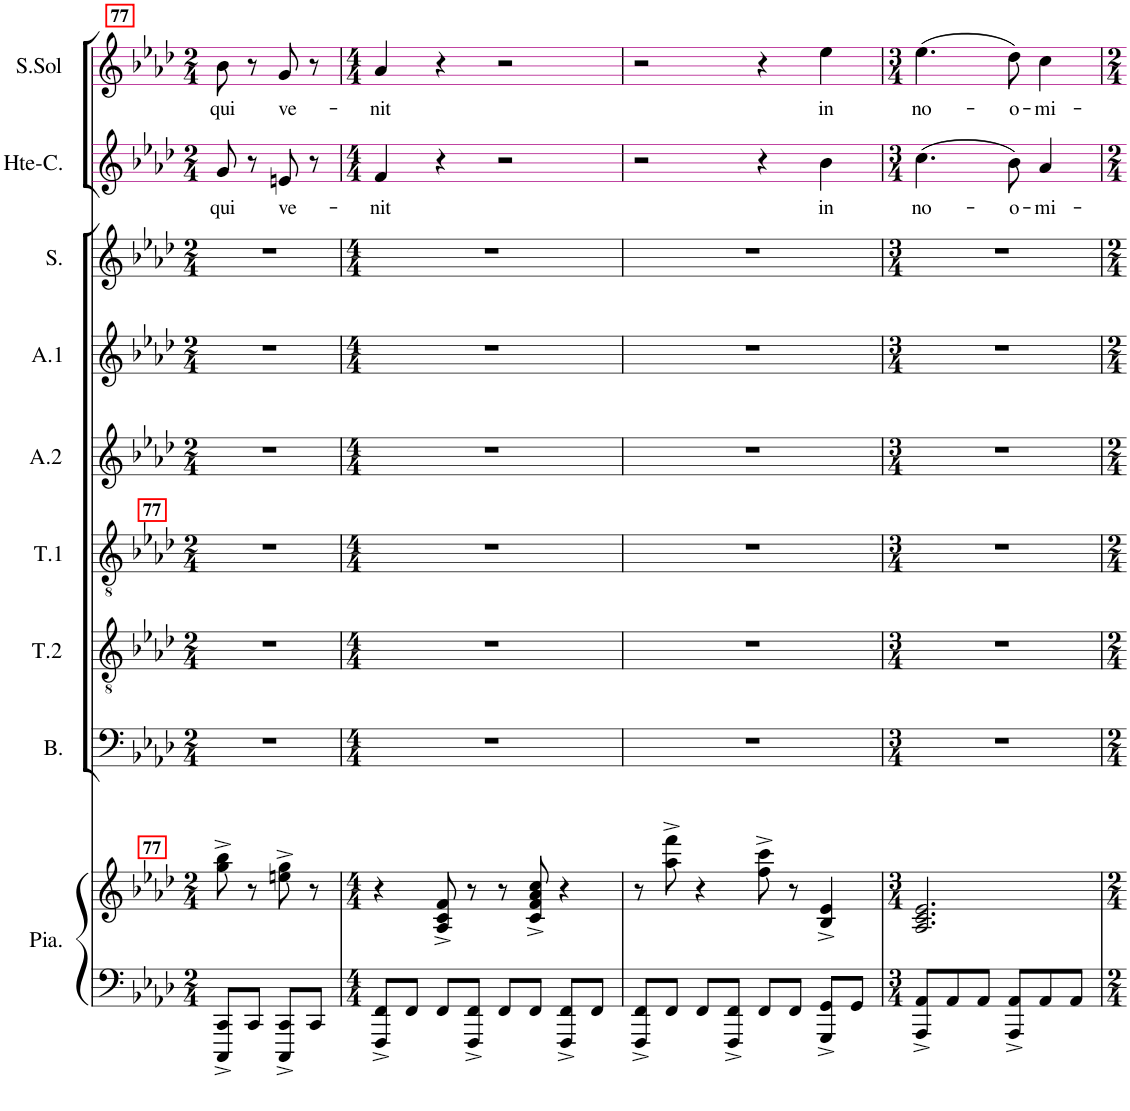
**kern	**kern	**kern	**kern	**kern	**kern	**kern	**kern	**kern	**text	**kern	**text
*part9	*part9	*part8	*part7	*part6	*part5	*part4	*part3	*part2	*part2	*part1	*part1
*staff10	*staff9	*staff8	*staff7	*staff6	*staff5	*staff4	*staff3	*staff2	*staff2	*staff1	*staff1
*I"Piano	*	*I"Basse	*I"Ténor 2	*I"Ténor 1	*I"Alto 2	*I"Alto 1	*I"Soprano	*I"Hte-Contre	*	*I"Soprane Sol	*
*I'Pia.	*	*I'B.	*I'T.2	*I'T.1	*I'A.2	*I'A.1	*I'S.	*I'Hte-C.	*	*I'S.Sol	*
!!LO:PB:g=z
*clefF4	*clefG2	*clefF4	*clefGv2	*clefGv2	*clefG2	*clefG2	*clefG2	*clefG2	*	*clefG2	*
*k[b-e-a-d-]	*k[b-e-a-d-]	*k[b-e-a-d-]	*k[b-e-a-d-]	*k[b-e-a-d-]	*k[b-e-a-d-]	*k[b-e-a-d-]	*k[b-e-a-d-]	*k[b-e-a-d-]	*	*k[b-e-a-d-]	*
*M2/4	*M2/4	*M2/4	*M2/4	*M2/4	*M2/4	*M2/4	*M2/4	*M2/4	*	*M2/4	*
=77	=77	=77	=77	=77	=77	=77	=77	=77	=77	=77	=77
!	!	!	!	!LO:TX:a:B:t=77	!	!	!	!	!	!	!
!	!LO:TX:a:B:t=77	!	!	!	!	!	!	!	!	!	!
!	!	!	!	!	!	!	!	!	!LO:LY:b	!	!LO:LY:b
8CCC/^ 8CC/^L	8gg\^ 8bb-\^	2r	2r	2r	2r	2r	2r	8g/	qui	8b-\	qui
8CC/J	8r	.	.	.	.	.	.	8r	.	8r	.
!	!	!	!	!	!	!	!	!	!LO:LY:b	!	!LO:LY:b
8CCC/^ 8CC/^L	8een\^ 8gg\^	.	.	.	.	.	.	8en/	ve-	8g/	ve-
8CC/J	8r	.	.	.	.	.	.	8r	.	8r	.
=78	=78	=78	=78	=78	=78	=78	=78	=78	=78	=78	=78
*M4/4	*M4/4	*M4/4	*M4/4	*M4/4	*M4/4	*M4/4	*M4/4	*M4/4	*	*M4/4	*
!	!	!	!	!	!	!	!	!	!LO:LY:b	!	!LO:LY:b
8FFF/^< 8FF/^<L	4r	1r	1r	1r	1r	1r	1r	4f/	-nit	4a-/	-nit
8FF/J	.	.	.	.	.	.	.	.	.	.	.
8FF/L	8A-/^ 8c/^ 8f/^	.	.	.	.	.	.	4r	.	4r	.
8FFF/^< 8FF/^<J	8r	.	.	.	.	.	.	.	.	.	.
8FF/L	8r	.	.	.	.	.	.	2r	.	2r	.
8FF/J	8c/^ 8f/^ 8a-/^ 8cc/^	.	.	.	.	.	.	.	.	.	.
8FFF/^< 8FF/^<L	4r	.	.	.	.	.	.	.	.	.	.
8FF/J	.	.	.	.	.	.	.	.	.	.	.
=79	=79	=79	=79	=79	=79	=79	=79	=79	=79	=79	=79
8FFF/^< 8FF/^<L	8r	1r	1r	1r	1r	1r	1r	2r	.	2r	.
8FF/J	8aa-\^ 8fff\^	.	.	.	.	.	.	.	.	.	.
8FF/L	4r	.	.	.	.	.	.	.	.	.	.
8FFF/^< 8FF/^<J	.	.	.	.	.	.	.	.	.	.	.
8FF/L	8ff\^ 8ccc\^	.	.	.	.	.	.	4r	.	4r	.
8FF/J	8r	.	.	.	.	.	.	.	.	.	.
!	!	!	!	!	!	!	!	!	!LO:LY:b	!	!LO:LY:b
8GGG/^< 8GG/^<L	4B-/^ 4e-/^	.	.	.	.	.	.	4b-\	in	4ee-\	in
8GG/J	.	.	.	.	.	.	.	.	.	.	.
=80	=80	=80	=80	=80	=80	=80	=80	=80	=80	=80	=80
*M3/4	*M3/4	*M3/4	*M3/4	*M3/4	*M3/4	*M3/4	*M3/4	*M3/4	*	*M3/4	*
!	!	!	!	!	!	!	!	!	!LO:LY:b	!	!LO:LY:b
8AAA-/^ 8AA-/^L	2.A-/ 2.c/ 2.e-/	2.r	2.r	2.r	2.r	2.r	2.r	(4.cc\	no-	(4.ee-\	no-
8AA-/	.	.	.	.	.	.	.	.	.	.	.
8AA-/J	.	.	.	.	.	.	.	.	.	.	.
!	!	!	!	!	!	!	!	!	!LO:LY:b	!	!LO:LY:b
8AAA-/^ 8AA-/^L	.	.	.	.	.	.	.	8b-\)	-o-	8dd-\)	-o-
!	!	!	!	!	!	!	!	!	!LO:LY:b	!	!LO:LY:b
8AA-/	.	.	.	.	.	.	.	4a-/	-mi-	4cc\	-mi-
8AA-/J	.	.	.	.	.	.	.	.	.	.	.
=	=	=	=	=	=	=	=	=	=	=	=
*-	*-	*-	*-	*-	*-	*-	*-	*-	*-	*-	*-
